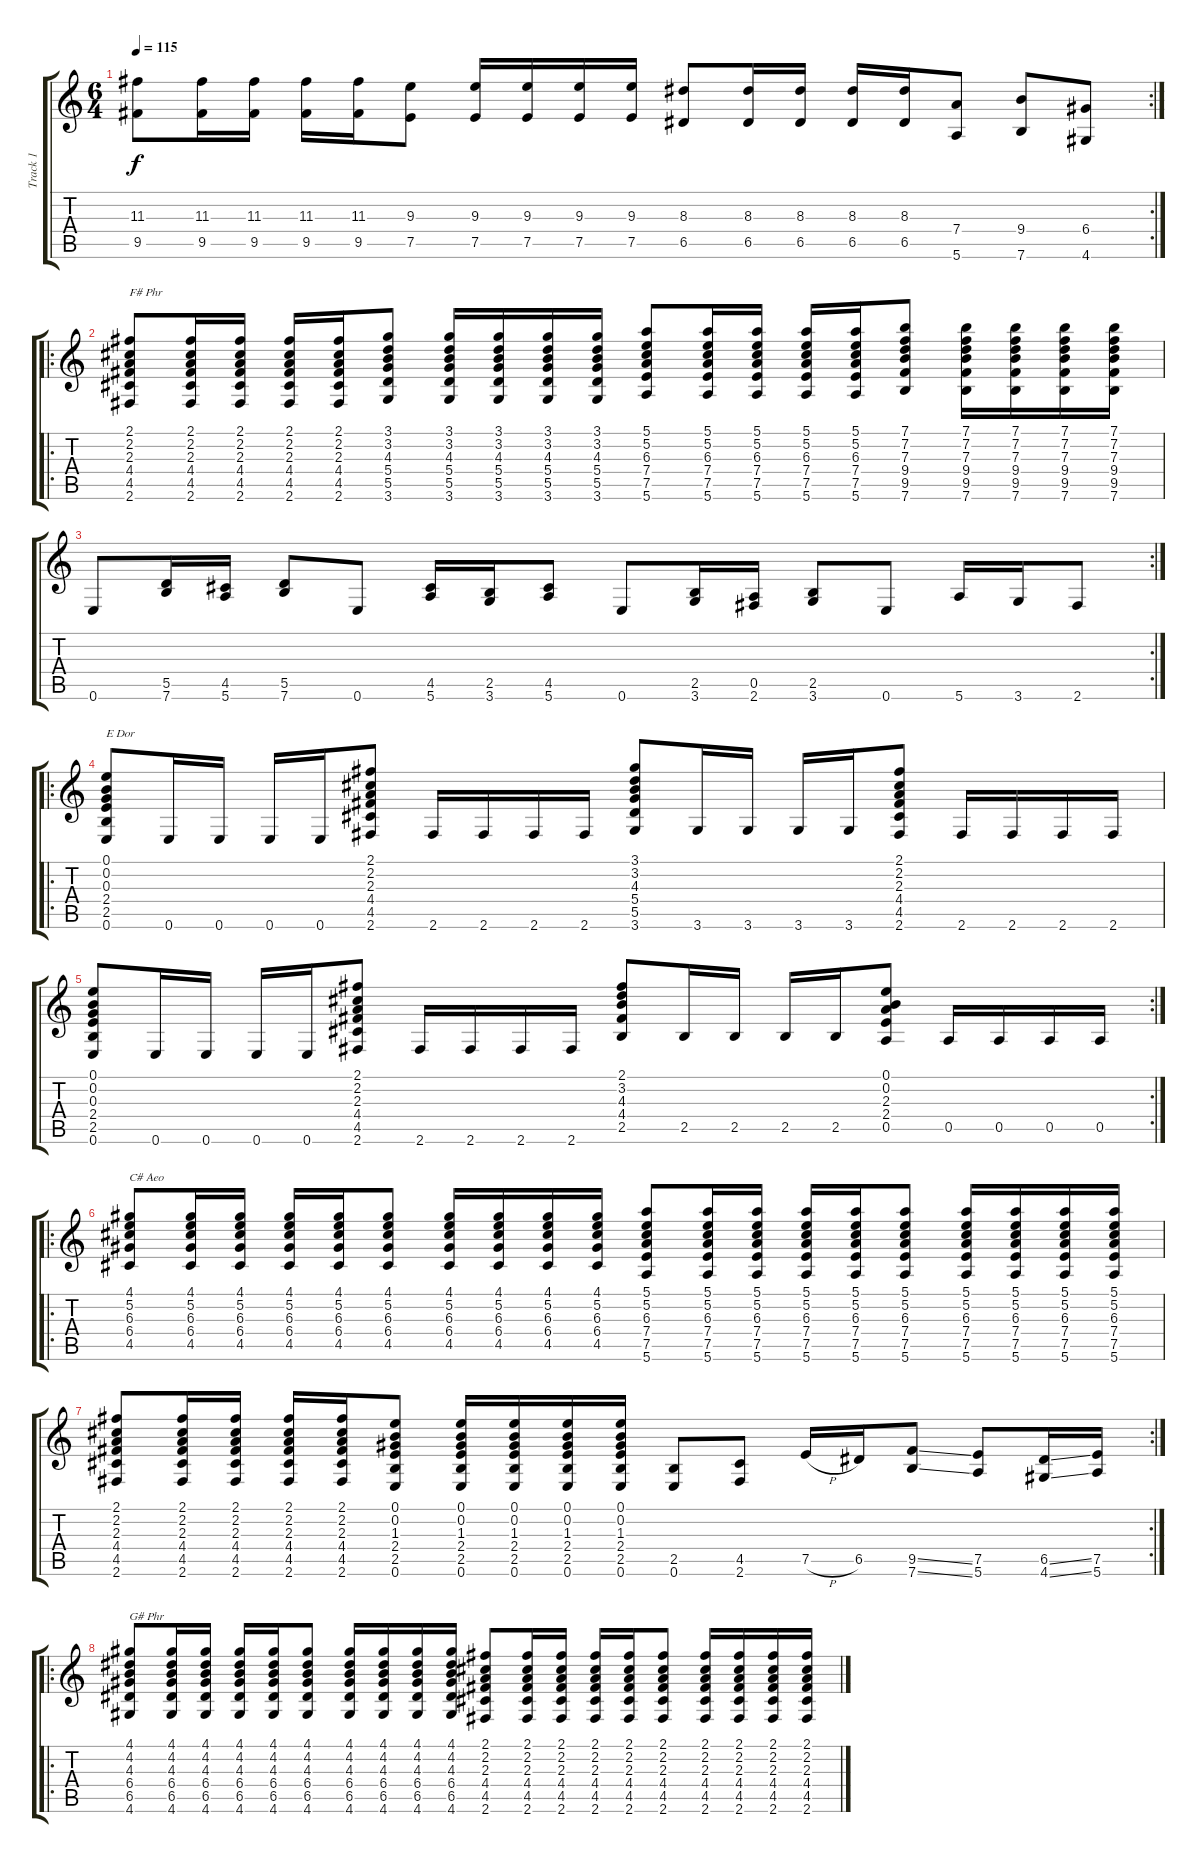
\track ("Track 1" "Track 1") {instrument overdrivenguitar}
\staff {score tabs}
\tuning (E4 B3 G3 D3 A2 E2) {hide}
\rc 2
\ts (6 4)
\tempo 115
\clef g2
\ks c
(11.3 9.5).8{dy f} (11.3 9.5).16 (11.3 9.5).16 (11.3 9.5).16 (11.3 9.5).16 (9.3 7.5).8 (9.3 7.5).16 (9.3 7.5).16 (9.3 7.5).16 (9.3 7.5).16 (8.3 6.5).8 (8.3 6.5).16 (8.3 6.5).16 (8.3 6.5).16 (8.3 6.5).16 (7.4 5.6).8 (9.4 7.6).8 (6.4 4.6).8 |
\ro
(2.1 2.2 2.3 4.4 4.5 2.6).8{txt "F# Phr"} (2.1 2.2 2.3 4.4 4.5 2.6).16 (2.1 2.2 2.3 4.4 4.5 2.6).16 (2.1 2.2 2.3 4.4 4.5 2.6).16 (2.1 2.2 2.3 4.4 4.5 2.6).16 (3.1 3.2 4.3 5.4 5.5 3.6).8 (3.1 3.2 4.3 5.4 5.5 3.6).16 (3.1 3.2 4.3 5.4 5.5 3.6).16 (3.1 3.2 4.3 5.4 5.5 3.6).16 (3.1 3.2 4.3 5.4 5.5 3.6).16 (5.1 5.2 6.3 7.4 7.5 5.6).8 (5.1 5.2 6.3 7.4 7.5 5.6).16 (5.1 5.2 6.3 7.4 7.5 5.6).16 (5.1 5.2 6.3 7.4 7.5 5.6).16 (5.1 5.2 6.3 7.4 7.5 5.6).16 (7.1 7.2 7.3 9.4 9.5 7.6).8 (7.1 7.2 7.3 9.4 9.5 7.6).16 (7.1 7.2 7.3 9.4 9.5 7.6).16 (7.1 7.2 7.3 9.4 9.5 7.6).16 (7.1 7.2 7.3 9.4 9.5 7.6).16 |
\rc 2
0.6.8 (5.5 7.6).16 (4.5 5.6).16 (5.5 7.6).8 0.6.8 (4.5 5.6).16 (2.5 3.6).16 (4.5 5.6).8 0.6.8 (2.5 3.6).16 (0.5 2.6).16 (2.5 3.6).8 0.6.8 5.6.16 3.6.16 2.6.8 |
\ro
(0.1 0.2 0.3 2.4 2.5 0.6).8{txt "E Dor"} 0.6.16 0.6.16 0.6.16 0.6.16 (2.1 2.2 2.3 4.4 4.5 2.6).8 2.6.16 2.6.16 2.6.16 2.6.16 (3.1 3.2 4.3 5.4 5.5 3.6).8 3.6.16 3.6.16 3.6.16 3.6.16 (2.1 2.2 2.3 4.4 4.5 2.6).8 2.6.16 2.6.16 2.6.16 2.6.16 |
\rc 2
(0.1 0.2 0.3 2.4 2.5 0.6).8 0.6.16 0.6.16 0.6.16 0.6.16 (2.1 2.2 2.3 4.4 4.5 2.6).8 2.6.16 2.6.16 2.6.16 2.6.16 (2.1 3.2 4.3 4.4 2.5).8 2.5.16 2.5.16 2.5.16 2.5.16 (0.1 0.2 2.3 2.4 0.5).8 0.5.16 0.5.16 0.5.16 0.5.16 |
\ro
(4.1 5.2 6.3 6.4 4.5).8{txt "C# Aeo"} (4.1 5.2 6.3 6.4 4.5).16 (4.1 5.2 6.3 6.4 4.5).16 (4.1 5.2 6.3 6.4 4.5).16 (4.1 5.2 6.3 6.4 4.5).16 (4.1 5.2 6.3 6.4 4.5).8 (4.1 5.2 6.3 6.4 4.5).16 (4.1 5.2 6.3 6.4 4.5).16 (4.1 5.2 6.3 6.4 4.5).16 (4.1 5.2 6.3 6.4 4.5).16 (5.1 5.2 6.3 7.4 7.5 5.6).8 (5.1 5.2 6.3 7.4 7.5 5.6).16 (5.1 5.2 6.3 7.4 7.5 5.6).16 (5.1 5.2 6.3 7.4 7.5 5.6).16 (5.1 5.2 6.3 7.4 7.5 5.6).16 (5.1 5.2 6.3 7.4 7.5 5.6).8 (5.1 5.2 6.3 7.4 7.5 5.6).16 (5.1 5.2 6.3 7.4 7.5 5.6).16 (5.1 5.2 6.3 7.4 7.5 5.6).16 (5.1 5.2 6.3 7.4 7.5 5.6).16 |
\rc 2
(2.1 2.2 2.3 4.4 4.5 2.6).8 (2.1 2.2 2.3 4.4 4.5 2.6).16 (2.1 2.2 2.3 4.4 4.5 2.6).16 (2.1 2.2 2.3 4.4 4.5 2.6).16 (2.1 2.2 2.3 4.4 4.5 2.6).16 (0.1 0.2 1.3 2.4 2.5 0.6).8 (0.1 0.2 1.3 2.4 2.5 0.6).16 (0.1 0.2 1.3 2.4 2.5 0.6).16 (0.1 0.2 1.3 2.4 2.5 0.6).16 (0.1 0.2 1.3 2.4 2.5 0.6).16 (2.5 0.6).8 (4.5 2.6).8 7.5{h}.16 6.5.16 (9.5{ss} 7.6{ss}).8 (7.5 5.6).8 (6.5{ss} 4.6{ss}).16 (7.5 5.6).16 |
\ro
(4.1 4.2 4.3 6.4 6.5 4.6).8{txt "G# Phr"} (4.1 4.2 4.3 6.4 6.5 4.6).16 (4.1 4.2 4.3 6.4 6.5 4.6).16 (4.1 4.2 4.3 6.4 6.5 4.6).16 (4.1 4.2 4.3 6.4 6.5 4.6).16 (4.1 4.2 4.3 6.4 6.5 4.6).8 (4.1 4.2 4.3 6.4 6.5 4.6).16 (4.1 4.2 4.3 6.4 6.5 4.6).16 (4.1 4.2 4.3 6.4 6.5 4.6).16 (4.1 4.2 4.3 6.4 6.5 4.6).16 (2.1 2.2 2.3 4.4 4.5 2.6).8 (2.1 2.2 2.3 4.4 4.5 2.6).16 (2.1 2.2 2.3 4.4 4.5 2.6).16 (2.1 2.2 2.3 4.4 4.5 2.6).16 (2.1 2.2 2.3 4.4 4.5 2.6).16 (2.1 2.2 2.3 4.4 4.5 2.6).8 (2.1 2.2 2.3 4.4 4.5 2.6).16 (2.1 2.2 2.3 4.4 4.5 2.6).16 (2.1 2.2 2.3 4.4 4.5 2.6).16 (2.1 2.2 2.3 4.4 4.5 2.6).16
